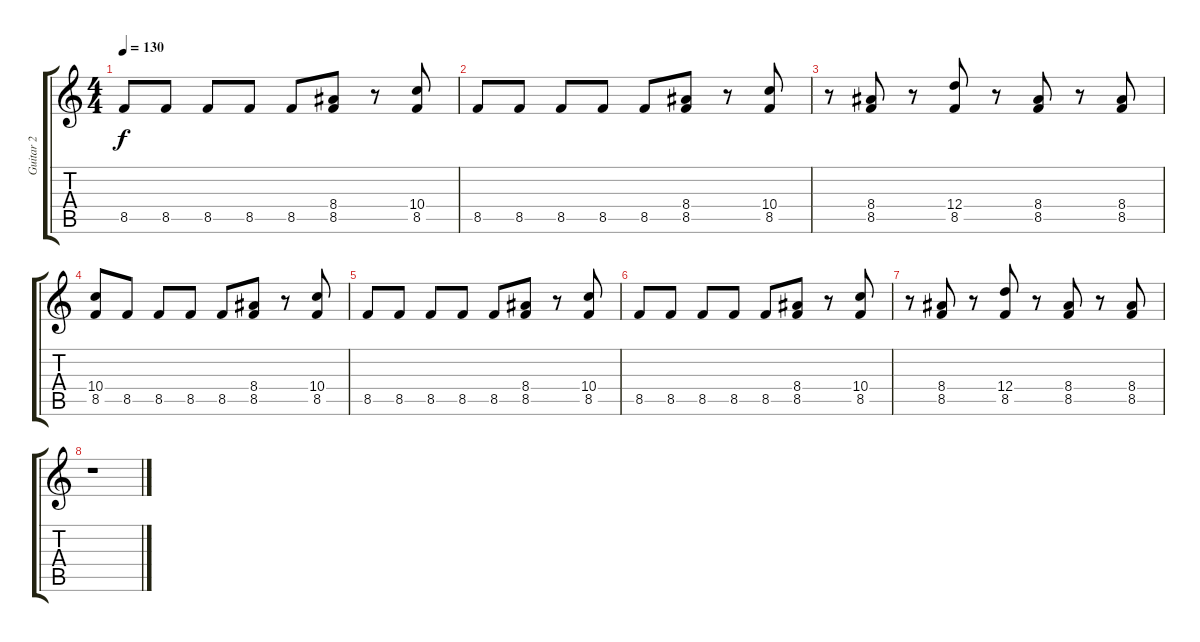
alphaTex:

\track ("Guitar 2" "Guitar 2") {instrument distortionguitar}
\staff {score tabs}
\tuning (E4 B3 G3 D3 A2 E2) {hide}
\ts (4 4)
\tempo 130
\clef g2
\ks c
8.5.8{dy f volume 5} 8.5.8 8.5.8 8.5.8 8.5.8 (8.4 8.5).8 r.8 (10.4 8.5).8 |
8.5.8{volume 4} 8.5.8 8.5.8 8.5.8 8.5.8 (8.4 8.5).8 r.8 (10.4 8.5).8 |
r.8{volume 3} (8.4 8.5).8 r.8 (12.4 8.5).8 r.8 (8.4 8.5).8 r.8 (8.4 8.5).8 |
(10.4 8.5).8{volume 2} 8.5.8 8.5.8 8.5.8 8.5.8 (8.4 8.5).8 r.8 (10.4 8.5).8 |
8.5.8{volume 1} 8.5.8 8.5.8 8.5.8 8.5.8 (8.4 8.5).8 r.8 (10.4 8.5).8 |
8.5.8{volume 0} 8.5.8 8.5.8 8.5.8 8.5.8 (8.4 8.5).8 r.8 (10.4 8.5).8 |
r.8{volume 0} (8.4 8.5).8 r.8 (12.4 8.5).8 r.8 (8.4 8.5).8 r.8 (8.4 8.5).8 |
r.1
